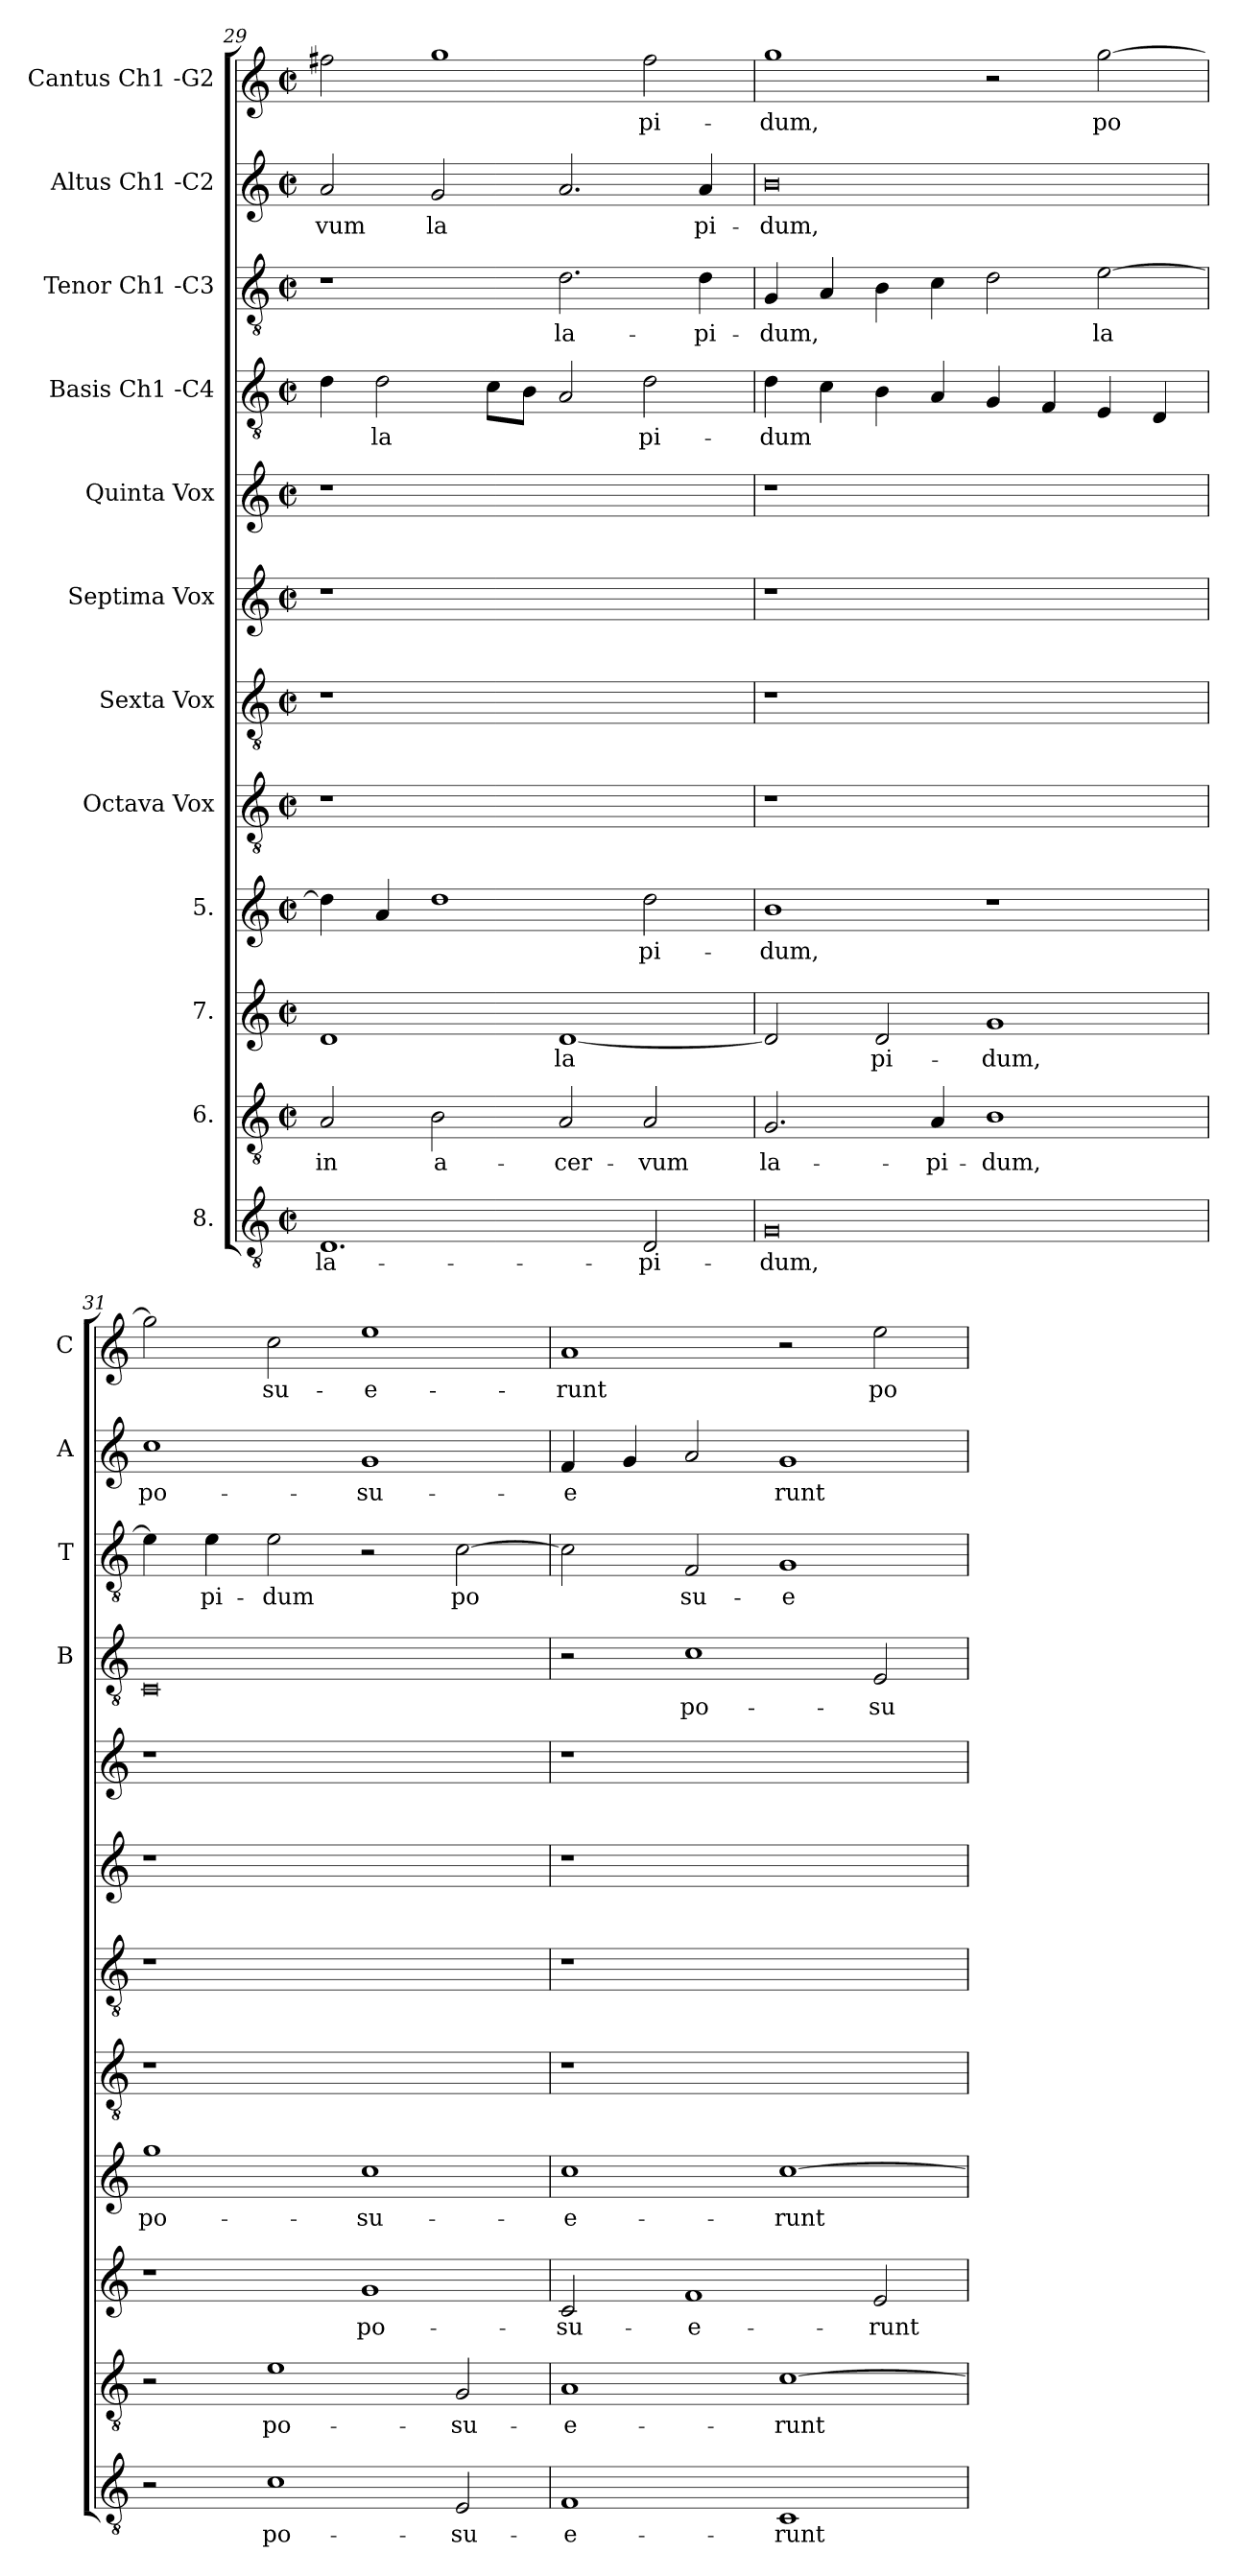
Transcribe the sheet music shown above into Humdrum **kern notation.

**kern	**text	**kern	**text	**kern	**text	**kern	**text	**kern	**kern	**kern	**kern	**kern	**text	**kern	**text	**kern	**text	**kern	**text
*part12	*part12	*part11	*part11	*part10	*part10	*part9	*part9	*part8	*part7	*part6	*part5	*part4	*part4	*part3	*part3	*part2	*part2	*part1	*part1
*staff12	*staff12	*staff11	*staff11	*staff10	*staff10	*staff9	*staff9	*staff8	*staff7	*staff6	*staff5	*staff4	*staff4	*staff3	*staff3	*staff2	*staff2	*staff1	*staff1
*I"8.	*	*I"6.	*	*I"7.	*	*I"5.	*	*I"Octava  Vox	*I"Sexta  Vox	*I"Septima  Vox	*I"Quinta  Vox	*I"Basis  Ch1 -C4	*	*I"Tenor  Ch1 -C3	*	*I"Altus  Ch1 -C2	*	*I"Cantus  Ch1 -G2	*
*	*	*	*	*	*	*	*	*	*	*	*	*I'B	*	*I'T	*	*I'A	*	*I'C	*
*clefGv2	*	*clefGv2	*	*clefG2	*	*clefG2	*	*clefGv2	*clefGv2	*clefG2	*clefG2	*clefGv2	*	*clefGv2	*	*clefG2	*	*clefG2	*
*k[]	*	*k[]	*	*k[]	*	*k[]	*	*k[]	*k[]	*k[]	*k[]	*k[]	*	*k[]	*	*k[]	*	*k[]	*
*C:	*	*C:	*	*C:	*	*C:	*	*C:	*C:	*C:	*C:	*C:	*	*C:	*	*C:	*	*C:	*
*M2/2	*	*M2/2	*	*M2/2	*	*M2/2	*	*M2/2	*M2/2	*M2/2	*M2/2	*M2/2	*	*M2/2	*	*M2/2	*	*M2/2	*
*met(c|)	*	*met(c|)	*	*met(c|)	*	*met(c|)	*	*met(c|)	*met(c|)	*met(c|)	*met(c|)	*met(c|)	*	*met(c|)	*	*met(c|)	*	*met(c|)	*
=29	=29	=29	=29	=29	=29	=29	=29	=29	=29	=29	=29	=29	=29	=29	=29	=29	=29	=29	=29
!	!LO:LY:b:cj	!	!LO:LY:b:cj	!	!LO:LY:b:cj	!	!LO:LY:b:cj	!	!	!	!	!	!LO:LY:b:cj	!	!	!	!LO:LY:b:cj	!	!LO:LY:b:cj
1.D	la-	2A/	in	1d	.	4dd\]	--	1r	1r	1r	1r	4d\	.	1r	.	2a/	-vum	2ff#X\	--
!	!	!	!	!	!	!	!LO:LY:b:cj	!	!	!	!	!	!LO:LY:b:cj	!	!	!	!	!	!
.	.	.	.	.	.	4a/	--	.	.	.	.	2d\	la-	.	.	.	.	.	.
!	!	!	!LO:LY:b:cj	!	!	!	!LO:LY:b:cj	!	!	!	!	!	!	!	!	!	!LO:LY:b:cj	!	!LO:LY:b:cj
.	.	2B\	a-	.	.	1dd	--	.	.	.	.	.	.	.	.	2g/	la-	1gg	--
!	!	!	!	!	!	!	!	!	!	!	!	!	!LO:LY:b:cj	!	!	!	!	!	!
.	.	.	.	.	.	.	.	.	.	.	.	8c\L	--	.	.	.	.	.	.
!	!	!	!	!	!	!	!	!	!	!	!	!	!LO:LY:b:cj	!	!	!	!	!	!
.	.	.	.	.	.	.	.	.	.	.	.	8B\J	--	.	.	.	.	.	.
!	!	!	!LO:LY:b:cj	!	!LO:LY:b:cj	!	!	!	!	!	!	!	!LO:LY:b:cj	!	!LO:LY:b:cj	!	!LO:LY:b:cj	!	!
.	.	2A/	-cer-	[<1d	la-	.	.	1ryy	1ryy	1ryy	1ryy	2A/	--	2.d\	la-	2.a/	--	.	.
!	!LO:LY:b:cj	!	!LO:LY:b:cj	!	!	!	!LO:LY:b:cj	!	!	!	!	!	!LO:LY:b:cj	!	!	!	!	!	!LO:LY:b:cj
2D/	-pi-	2A/	-vum	.	.	2dd\	-pi-	.	.	.	.	2d\	-pi-	.	.	.	.	2ff#\	-pi-
!	!	!	!	!	!	!	!	!	!	!	!	!	!	!	!LO:LY:b:cj	!	!LO:LY:b:cj	!	!
.	.	.	.	.	.	.	.	.	.	.	.	.	.	4d\	-pi-	4a/	-pi-	.	.
=30	=30	=30	=30	=30	=30	=30	=30	=30	=30	=30	=30	=30	=30	=30	=30	=30	=30	=30	=30
!	!LO:LY:b:cj	!	!LO:LY:b:cj	!	!LO:LY:b:cj	!	!LO:LY:b:cj	!	!	!	!	!	!LO:LY:b:cj	!	!LO:LY:b:cj	!	!LO:LY:b:cj	!	!LO:LY:b:cj
0G	-dum,	2.G/	la-	2d/]	--	1b	-dum,	1r	1r	1r	1r	4d\	-dum	4G/	-dum,	0b	-dum,	1gg	-dum,
!	!	!	!	!	!	!	!	!	!	!	!	!	!LO:LY:b:cj	!	!LO:LY:b:cj	!	!	!	!
.	.	.	.	.	.	.	.	.	.	.	.	4c\	.	4A/	.	.	.	.	.
!	!	!	!	!	!LO:LY:b:cj	!	!	!	!	!	!	!	!LO:LY:b:cj	!	!LO:LY:b:cj	!	!	!	!
.	.	.	.	2d/	-pi-	.	.	.	.	.	.	4B\	.	4B\	.	.	.	.	.
!	!	!	!LO:LY:b:cj	!	!	!	!	!	!	!	!	!	!LO:LY:b:cj	!	!LO:LY:b:cj	!	!	!	!
.	.	4A/	-pi-	.	.	.	.	.	.	.	.	4A/	.	4c\	.	.	.	.	.
!	!	!	!LO:LY:b:cj	!	!LO:LY:b:cj	!	!	!	!	!	!	!	!LO:LY:b:cj	!	!LO:LY:b:cj	!	!	!	!
.	.	1B	-dum,	1g	-dum,	1r	.	1ryy	1ryy	1ryy	1ryy	4G/	.	2d\	.	.	.	2r	.
!	!	!	!	!	!	!	!	!	!	!	!	!	!LO:LY:b:cj	!	!	!	!	!	!
.	.	.	.	.	.	.	.	.	.	.	.	4F/	.	.	.	.	.	.	.
!	!	!	!	!	!	!	!	!	!	!	!	!	!LO:LY:b:cj	!	!LO:LY:b:cj	!	!	!	!LO:LY:b:cj
.	.	.	.	.	.	.	.	.	.	.	.	4E/	.	[>2e\	la-	.	.	[>2gg\	po-
!	!	!	!	!	!	!	!	!	!	!	!	!	!LO:LY:b:cj	!	!	!	!	!	!
.	.	.	.	.	.	.	.	.	.	.	.	4D/	.	.	.	.	.	.	.
=31	=31	=31	=31	=31	=31	=31	=31	=31	=31	=31	=31	=31	=31	=31	=31	=31	=31	=31	=31
!	!	!	!	!	!	!	!LO:LY:b:cj	!	!	!	!	!	!LO:LY:b:cj	!	!LO:LY:b:cj	!	!LO:LY:b:cj	!	!LO:LY:b:cj
2r	.	2r	.	1r	.	1gg	po-	1r	1r	1r	1r	0C	.	4e\]	--	1cc	po-	2gg\]	--
!	!	!	!	!	!	!	!	!	!	!	!	!	!	!	!LO:LY:b:cj	!	!	!	!
.	.	.	.	.	.	.	.	.	.	.	.	.	.	4e\	-pi-	.	.	.	.
!	!LO:LY:b:cj	!	!LO:LY:b:cj	!	!	!	!	!	!	!	!	!	!	!	!LO:LY:b:cj	!	!	!	!LO:LY:b:cj
1c	po-	1e	po-	.	.	.	.	.	.	.	.	.	.	2e\	-dum	.	.	2cc\	-su-
!	!	!	!	!	!LO:LY:b:cj	!	!LO:LY:b:cj	!	!	!	!	!	!	!	!	!	!LO:LY:b:cj	!	!LO:LY:b:cj
.	.	.	.	1g	po-	1cc	-su-	1ryy	1ryy	1ryy	1ryy	.	.	2r	.	1g	-su-	1ee	-e-
!	!LO:LY:b:cj	!	!LO:LY:b:cj	!	!	!	!	!	!	!	!	!	!	!	!LO:LY:b:cj	!	!	!	!
2E/	-su-	2G/	-su-	.	.	.	.	.	.	.	.	.	.	[>2c\	po-	.	.	.	.
=32	=32	=32	=32	=32	=32	=32	=32	=32	=32	=32	=32	=32	=32	=32	=32	=32	=32	=32	=32
!	!LO:LY:b:cj	!	!LO:LY:b:cj	!	!LO:LY:b:cj	!	!LO:LY:b:cj	!	!	!	!	!	!	!	!LO:LY:b:cj	!	!LO:LY:b:cj	!	!LO:LY:b:cj
1F	-e-	1A	-e-	2c/	-su-	1cc	-e-	1r	1r	1r	1r	2r	.	2c\]	--	4f/	-e-	1a	-runt
!	!	!	!	!	!	!	!	!	!	!	!	!	!	!	!	!	!LO:LY:b:cj	!	!
.	.	.	.	.	.	.	.	.	.	.	.	.	.	.	.	4g/	--	.	.
!	!	!	!	!	!LO:LY:b:cj	!	!	!	!	!	!	!	!LO:LY:b:cj	!	!LO:LY:b:cj	!	!LO:LY:b:cj	!	!
.	.	.	.	1f	-e-	.	.	.	.	.	.	1c	po-	2F/	-su-	2a/	--	.	.
!	!LO:LY:b:cj	!	!LO:LY:b:cj	!	!	!	!LO:LY:b:cj	!	!	!	!	!	!	!	!LO:LY:b:cj	!	!LO:LY:b:cj	!	!
1C	-runt	[>1c	-runt	.	.	[>1cc	-runt	1ryy	1ryy	1ryy	1ryy	.	.	1G	-e-	1g	-runt	2r	.
!	!	!	!	!	!LO:LY:b:cj	!	!	!	!	!	!	!	!LO:LY:b:cj	!	!	!	!	!	!LO:LY:b:cj
.	.	.	.	2e/	-runt	.	.	.	.	.	.	2E/	-su-	.	.	.	.	2ee\	po-
=	=	=	=	=	=	=	=	=	=	=	=	=	=	=	=	=	=	=	=
*-	*-	*-	*-	*-	*-	*-	*-	*-	*-	*-	*-	*-	*-	*-	*-	*-	*-	*-	*-
